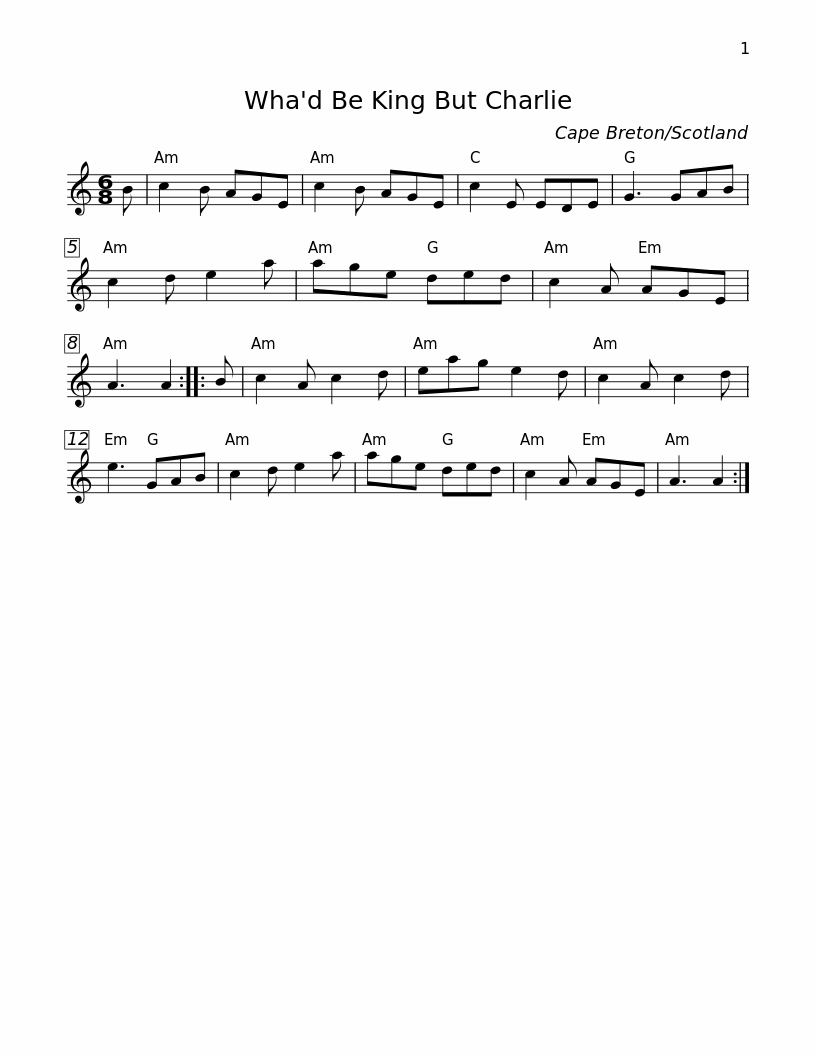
X:1
L:1/8
M:6/8
I:linebreak $
K:C
V:1 treble
V:1
 B | c2 B AGE | c2 B AGE | c2 E EDE | G3 GAB | %5
 c2 d e2 a | age ded | c2 A AGE | A3 A2 :: B |$ %10
 c2 A c2 d | eag e2 d | c2 A c2 d | e3 GAB | c2 d e2 a | %15
 age ded | c2 A AGE | A3 A2 :| %18
